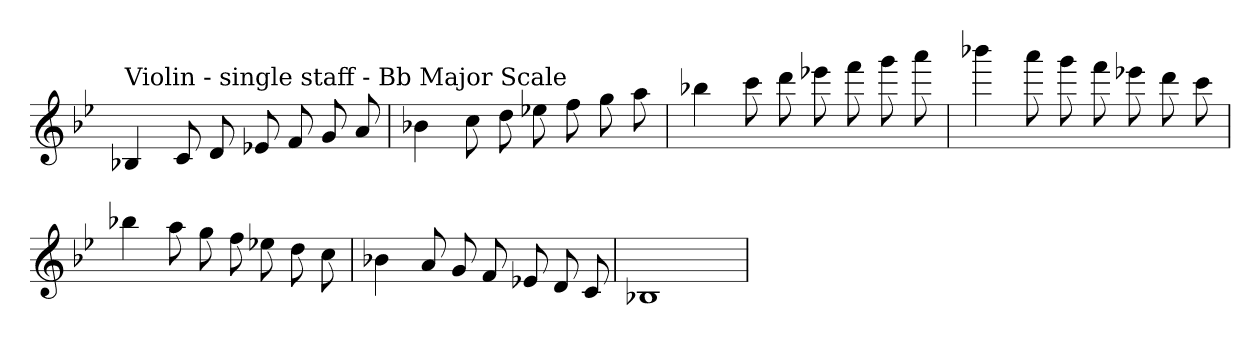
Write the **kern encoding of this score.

**kern
*part1
*staff1
*clefG2
*k[b-e-]
*B-:
=
!LO:TX:a:t=Violin - single staff - Bb Major Scale
4B-X
8c
8d
8e-X
8f
8g
8a
=
4b-X
8cc
8dd
8ee-X
8ff
8gg
8aa
=
4bb-X
8ccc
8ddd
8eee-X
8fff
8ggg
8aaa
=
4bbb-X
8aaa
8ggg
8fff
8eee-X
8ddd
8ccc
=
4bb-X
8aa
8gg
8ff
8ee-X
8dd
8cc
=
4b-X
8a
8g
8f
8e-X
8d
8c
=
1B-X
=
*-
